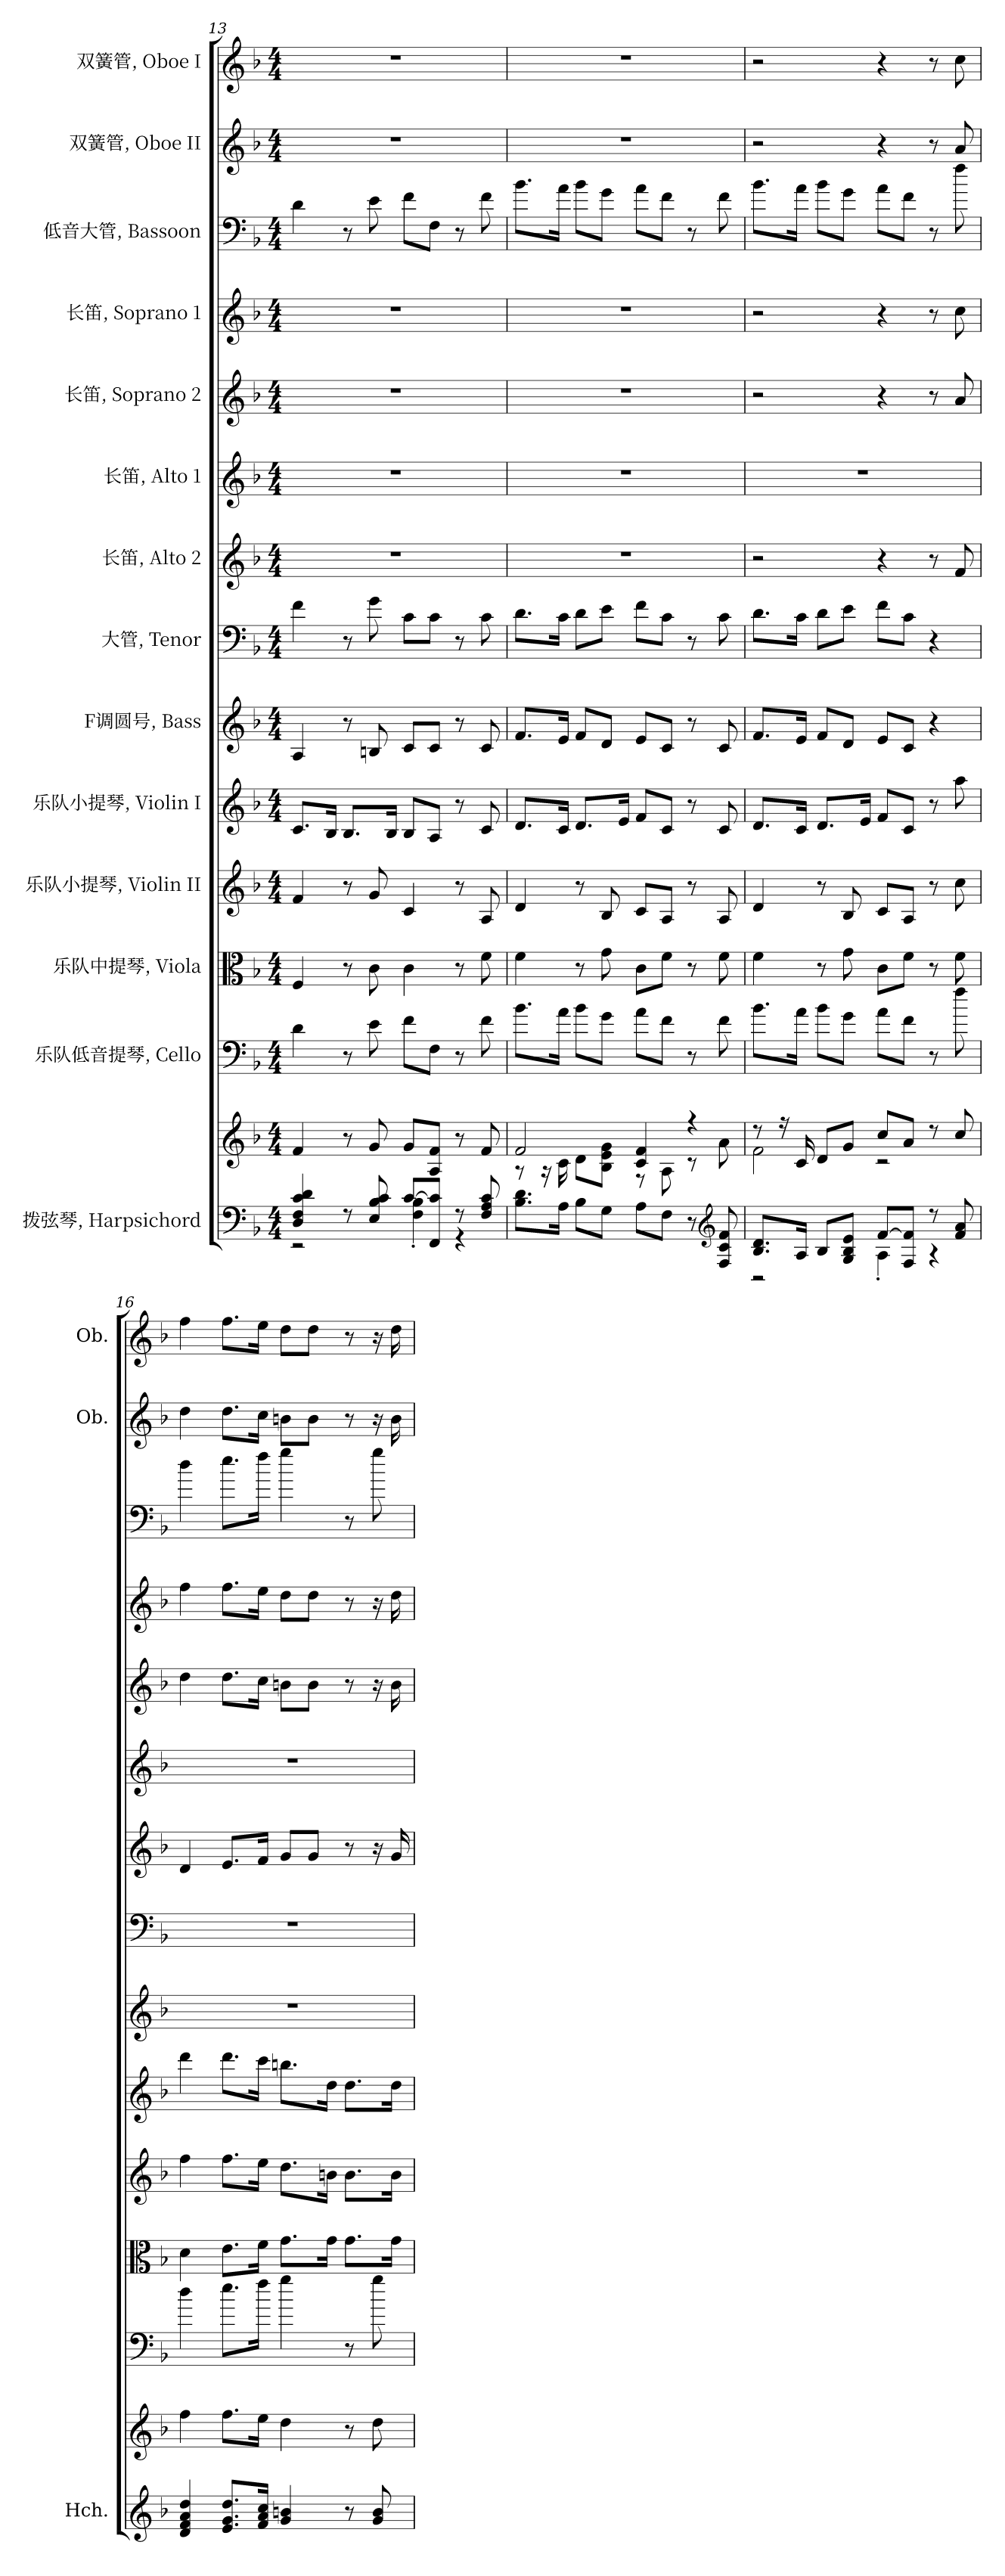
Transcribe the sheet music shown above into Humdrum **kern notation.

**kern	**kern	**kern	**kern	**kern	**kern	**kern	**kern	**kern	**kern	**kern	**kern	**kern	**kern	**kern
*part14	*part14	*part13	*part12	*part11	*part10	*part9	*part8	*part7	*part6	*part5	*part4	*part3	*part2	*part1
*staff15	*staff14	*staff13	*staff12	*staff11	*staff10	*staff9	*staff8	*staff7	*staff6	*staff5	*staff4	*staff3	*staff2	*staff1
*I"拨弦琴, Harpsichord	*	*I"乐队低音提琴, Cello	*I"乐队中提琴, Viola	*I"乐队小提琴, Violin II	*I"乐队小提琴, Violin I	*I"F调圆号, Bass	*I"大管, Tenor	*I"长笛, Alto 2	*I"长笛, Alto 1	*I"长笛, Soprano 2	*I"长笛, Soprano 1	*I"低音大管, Bassoon	*I"双簧管, Oboe II	*I"双簧管, Oboe I
*I'Hch.	*	*	*	*	*	*	*	*	*	*	*	*	*I'Ob.	*I'Ob.
*clefF4	*clefG2	*clefF4	*clefC3	*clefG2	*clefG2	*clefG2	*clefF4	*clefG2	*clefG2	*clefG2	*clefG2	*clefF4	*clefG2	*clefG2
*	*	*ITrd7c12	*	*	*	*ITrd4c7	*	*	*	*	*	*ITrd7c12	*	*
*k[b-]	*k[b-]	*k[b-]	*k[b-]	*k[b-]	*k[b-]	*k[b-e-]	*k[b-]	*k[b-]	*k[b-]	*k[b-]	*k[b-]	*k[b-]	*k[b-]	*k[b-]
*M4/4	*M4/4	*M4/4	*M4/4	*M4/4	*M4/4	*M4/4	*M4/4	*M4/4	*M4/4	*M4/4	*M4/4	*M4/4	*M4/4	*M4/4
=13	=13	=13	=13	=13	=13	=13	=13	=13	=13	=13	=13	=13	=13	=13
*^	*	*	*	*	*	*	*	*	*	*	*	*	*	*
4D/ 4F/ 4c/ 4d/	2r	4f/	4D\	4F/	4f/	8.c/L	4D/	4f\	1r	1r	1r	1r	4D\	1r	1r
.	.	.	.	.	.	16B-/Jk	.	.	.	.	.	.	.	.	.
8r	.	8r	8r	8r	8r	8.B-/L	8r	8r	.	.	.	.	8r	.	.
8E/ 8B-/ 8c/	.	8g/	8E\	8c\	8g/	.	8En/	8g\	.	.	.	.	8E\	.	.
.	.	.	.	.	.	16B-/Jk	.	.	.	.	.	.	.	.	.
[8c/L	4F\' 4B-\'	8g/L	8F\L	4c\	4c/	8B-/L	8F/L	8c\L	.	.	.	.	8F\L	.	.
8FF/ 8c/]J	.	8A/ 8f/J	8FF\J	.	.	8A/J	8F/J	8c\J	.	.	.	.	8FF\J	.	.
8r	4r	8r	8r	8r	8r	8r	8r	8r	.	.	.	.	8r	.	.
8F/ 8A/ 8c/	.	8f/	8F\	8f\	8A/	8c/	8F/	8c\	.	.	.	.	8F\	.	.
*v	*v	*	*	*	*	*	*	*	*	*	*	*	*	*	*
=14	=14	=14	=14	=14	=14	=14	=14	=14	=14	=14	=14	=14	=14	=14
*	*^	*	*	*	*	*	*	*	*	*	*	*	*	*
8.B-\ 8.d\L	2f/	8r	8.B-\L	4f\	4d/	8.d/L	8.B-/L	8.d\L	1r	1r	1r	1r	8.B-\L	1r	1r
.	.	16r	.	.	.	.	.	.	.	.	.	.	.	.	.
16A\Jk	.	16c\	16A\Jk	.	.	16c/Jk	16A/Jk	16c\Jk	.	.	.	.	16A\Jk	.	.
8B-\L	.	8d\L	8B-\L	8r	8r	8.d/L	8B-/L	8d\L	.	.	.	.	8B-\L	.	.
8G\J	.	8B-\ 8e\ 8g\J	8G\J	8g\	8B-/	.	8G/J	8e\J	.	.	.	.	8G\J	.	.
.	.	.	.	.	.	16e/Jk	.	.	.	.	.	.	.	.	.
8A\L	4c/ 4f/	8r	8A\L	8c\L	8c/L	8f/L	8A/L	8f\L	.	.	.	.	8A\L	.	.
8F\J	.	8A\	8F\J	8f\J	8A/J	8c/J	8F/J	8c\J	.	.	.	.	8F\J	.	.
8r	4r	8r	8r	8r	8r	8r	8r	8r	.	.	.	.	8r	.	.
*clefG2	*	*	*	*	*	*	*	*	*	*	*	*	*	*	*
8F/ 8c/ 8f/	.	8a\	8F\	8f\	8A/	8c/	8F/	8c\	.	.	.	.	8F\	.	.
!!LO:PB:g=z
=15	=15	=15	=15	=15	=15	=15	=15	=15	=15	=15	=15	=15	=15	=15	=15
*^	*	*	*	*	*	*	*	*	*	*	*	*	*	*	*
8.B-/ 8.d/L	2r	8r	2f\	8.B-\L	4f\	4d/	8.d/L	8.B-/L	8.d\L	2r	1r	2r	2r	8.B-\L	2r	2r
.	.	16r	.	.	.	.	.	.	.	.	.	.	.	.	.	.
16A/Jk	.	16c/	.	16A\Jk	.	.	16c/Jk	16A/Jk	16c\Jk	.	.	.	.	16A\Jk	.	.
8B-/L	.	8d/L	.	8B-\L	8r	8r	8.d/L	8B-/L	8d\L	.	.	.	.	8B-\L	.	.
8G/ 8B-/ 8e/J	.	8g/J	.	8G\J	8g\	8B-/	.	8G/J	8e\J	.	.	.	.	8G\J	.	.
.	.	.	.	.	.	.	16e/Jk	.	.	.	.	.	.	.	.	.
[8f/L	4A'\	8cc/L	2r	8A\L	8c\L	8c/L	8f/L	8A/L	8f\L	4r	.	4r	4r	8A\L	4r	4r
8F/ 8f/]J	.	8a/J	.	8F\J	8f\J	8A/J	8c/J	8F/J	8c\J	.	.	.	.	8F\J	.	.
8r	4r	8r	.	8r	8r	8r	8r	4r	4r	8r	.	8r	8r	8r	8r	8r
8f/ 8a/	.	8cc/	.	8f\	8f\	8cc\	8aa\	.	.	8f/	.	8a/	8cc\	8f\	8a/	8cc\
*v	*v	*	*	*	*	*	*	*	*	*	*	*	*	*	*	*
*	*v	*v	*	*	*	*	*	*	*	*	*	*	*	*	*
=16	=16	=16	=16	=16	=16	=16	=16	=16	=16	=16	=16	=16	=16	=16
4d/ 4f/ 4a/ 4dd/	4ff\	4d\	4d\	4ff\	4ddd\	1r	1r	4d/	1r	4dd\	4ff\	4d\	4dd\	4ff\
8.e/ 8.g/ 8.dd/L	8.ff\L	8.e\L	8.e\L	8.ff\L	8.ddd\L	.	.	8.e/L	.	8.dd\L	8.ff\L	8.e\L	8.dd\L	8.ff\L
16f/ 16a/ 16cc/Jk	16ee\Jk	16f\Jk	16f\Jk	16ee\Jk	16ccc\Jk	.	.	16f/Jk	.	16cc\Jk	16ee\Jk	16f\Jk	16cc\Jk	16ee\Jk
4g/ 4bn/	4dd\	4g\	8.g\L	8.dd\L	8.bbn\L	.	.	8g/L	.	8bn\L	8dd\L	4g\	8bn\L	8dd\L
.	.	.	.	.	.	.	.	8g/J	.	8b\J	8dd\J	.	8b\J	8dd\J
.	.	.	16g\Jk	16bn\Jk	16dd\Jk	.	.	.	.	.	.	.	.	.
8r	8r	8r	8.g\L	8.b\L	8.dd\L	.	.	8r	.	8r	8r	8r	8r	8r
8g/ 8b/	8dd\	8g\	.	.	.	.	.	16r	.	16r	16r	8g\	16r	16r
.	.	.	16g\Jk	16b\Jk	16dd\Jk	.	.	16g/	.	16b\	16dd\	.	16b\	16dd\
=	=	=	=	=	=	=	=	=	=	=	=	=	=	=
*-	*-	*-	*-	*-	*-	*-	*-	*-	*-	*-	*-	*-	*-	*-
